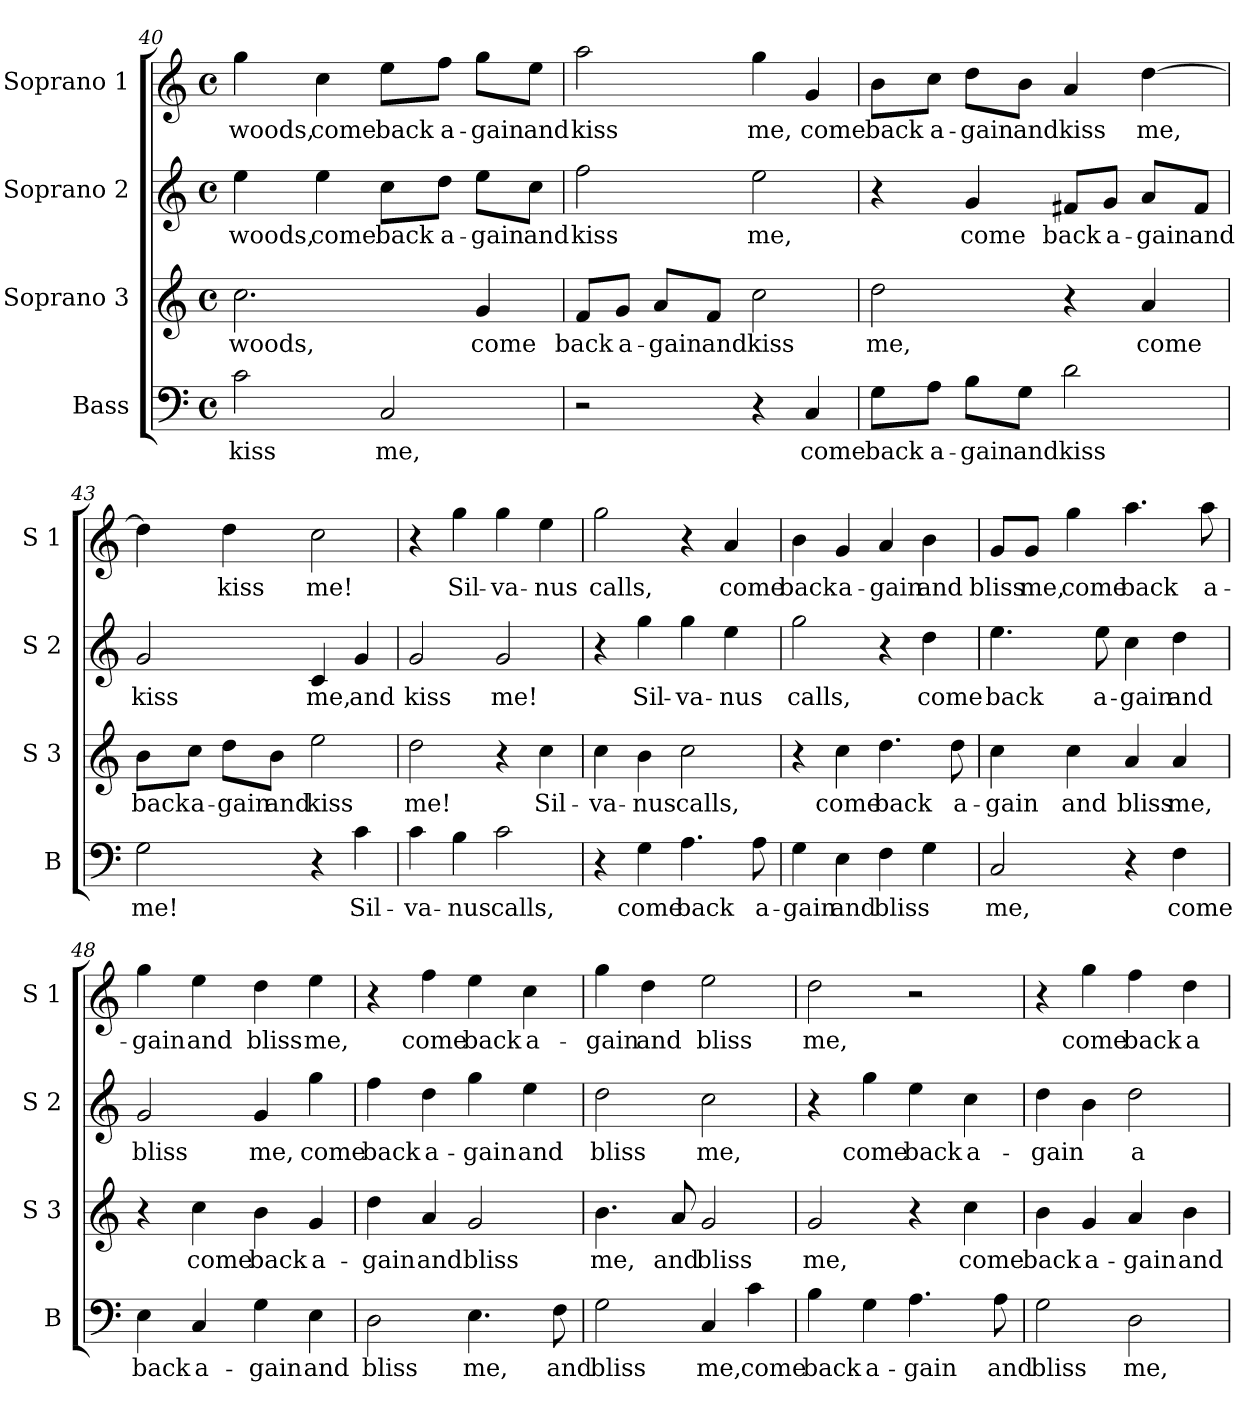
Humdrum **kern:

**kern	**text	**kern	**text	**kern	**text	**kern	**text
*part4	*part4	*part3	*part3	*part2	*part2	*part1	*part1
*staff4	*staff4	*staff3	*staff3	*staff2	*staff2	*staff1	*staff1
*I"Bass	*	*I"Soprano 3	*	*I"Soprano 2	*	*I"Soprano 1	*
*I'B	*	*I'S 3	*	*I'S 2	*	*I'S 1	*
*clefF4	*	*clefG2	*	*clefG2	*	*clefG2	*
*k[]	*	*k[]	*	*k[]	*	*k[]	*
*C:	*	*C:	*	*C:	*	*C:	*
*M4/4	*	*M4/4	*	*M4/4	*	*M4/4	*
*met(c)	*	*met(c)	*	*met(c)	*	*met(c)	*
=40	=40	=40	=40	=40	=40	=40	=40
!	!LO:LY:b	!	!LO:LY:b	!	!LO:LY:b	!	!LO:LY:b
2c\	kiss	2.cc\	woods,	4ee\	woods,	4gg\	woods,
!	!	!	!	!	!LO:LY:b	!	!LO:LY:b
.	.	.	.	4ee\	come	4cc\	come
!	!LO:LY:b	!	!	!	!LO:LY:b	!	!LO:LY:b
2C/	me,	.	.	8cc\L	back	8ee\L	back
!	!	!	!	!	!LO:LY:b	!	!LO:LY:b
.	.	.	.	8dd\J	a-	8ff\J	a-
!	!	!	!LO:LY:b	!	!LO:LY:b	!	!LO:LY:b
.	.	4g/	come	8ee\L	-gain	8gg\L	-gain
!	!	!	!	!	!LO:LY:b	!	!LO:LY:b
.	.	.	.	8cc\J	and	8ee\J	and
!!LO:LB:g=z
=41	=41	=41	=41	=41	=41	=41	=41
!	!	!	!LO:LY:b	!	!LO:LY:b	!	!LO:LY:b
2r	.	8f/L	back	2ff\	kiss	2aa\	kiss
!	!	!	!LO:LY:b	!	!	!	!
.	.	8g/J	a-	.	.	.	.
!	!	!	!LO:LY:b	!	!	!	!
.	.	8a/L	-gain	.	.	.	.
!	!	!	!LO:LY:b	!	!	!	!
.	.	8f/J	and	.	.	.	.
!	!	!	!LO:LY:b	!	!LO:LY:b	!	!LO:LY:b
4r	.	2cc\	kiss	2ee\	me,	4gg\	me,
!	!LO:LY:b	!	!	!	!	!	!LO:LY:b
4C/	come	.	.	.	.	4g/	come
=42	=42	=42	=42	=42	=42	=42	=42
!	!LO:LY:b	!	!LO:LY:b	!	!	!	!LO:LY:b
8G\L	back	2dd\	me,	4r	.	8b\L	back
!	!LO:LY:b	!	!	!	!	!	!LO:LY:b
8A\J	a-	.	.	.	.	8cc\J	a-
!	!LO:LY:b	!	!	!	!LO:LY:b	!	!LO:LY:b
8B\L	-gain	.	.	4g/	come	8dd\L	-gain
!	!LO:LY:b	!	!	!	!	!	!LO:LY:b
8G\J	and	.	.	.	.	8b\J	and
!	!LO:LY:b	!	!	!	!LO:LY:b	!	!LO:LY:b
2d\	kiss	4r	.	8f#X/L	back	4a/	kiss
!	!	!	!	!	!LO:LY:b	!	!
.	.	.	.	8g/J	a-	.	.
!	!	!	!LO:LY:b	!	!LO:LY:b	!	!LO:LY:b
.	.	4a/	come	8a/L	-gain	[4dd\	me,
!	!	!	!	!	!LO:LY:b	!	!
.	.	.	.	8f#/J	and	.	.
=43	=43	=43	=43	=43	=43	=43	=43
!	!LO:LY:b	!	!LO:LY:b	!	!LO:LY:b	!	!
2G\	me!	8b\L	back	2g/	kiss	4dd\]	.
!	!	!	!LO:LY:b	!	!	!	!
.	.	8cc\J	a-	.	.	.	.
!	!	!	!LO:LY:b	!	!	!	!LO:LY:b
.	.	8dd\L	-gain	.	.	4dd\	kiss
!	!	!	!LO:LY:b	!	!	!	!
.	.	8b\J	and	.	.	.	.
!	!	!	!LO:LY:b	!	!LO:LY:b	!	!LO:LY:b
4r	.	2ee\	kiss	4c/	me,	2cc\	me!
!	!LO:LY:b	!	!	!	!LO:LY:b	!	!
4c\	Sil-	.	.	4g/	and	.	.
=44	=44	=44	=44	=44	=44	=44	=44
!	!LO:LY:b	!	!LO:LY:b	!	!LO:LY:b	!	!
4c\	-va-	2dd\	me!	2g/	kiss	4r	.
!	!LO:LY:b	!	!	!	!	!	!LO:LY:b
4B\	-nus	.	.	.	.	4gg\	Sil-
!	!LO:LY:b	!	!	!	!LO:LY:b	!	!LO:LY:b
2c\	calls,	4r	.	2g/	me!	4gg\	-va-
!	!	!	!LO:LY:b	!	!	!	!LO:LY:b
.	.	4cc\	Sil-	.	.	4ee\	-nus
!!LO:LB:g=z
=45	=45	=45	=45	=45	=45	=45	=45
!	!	!	!LO:LY:b	!	!	!	!LO:LY:b
4r	.	4cc\	-va-	4r	.	2gg\	calls,
!	!LO:LY:b	!	!LO:LY:b	!	!LO:LY:b	!	!
4G\	come	4b\	-nus	4gg\	Sil-	.	.
!	!LO:LY:b	!	!LO:LY:b	!	!LO:LY:b	!	!
4.A\	back	2cc\	calls,	4gg\	-va-	4r	.
!	!	!	!	!	!LO:LY:b	!	!LO:LY:b
.	.	.	.	4ee\	-nus	4a/	come
!	!LO:LY:b	!	!	!	!	!	!
8A\	a-	.	.	.	.	.	.
=46	=46	=46	=46	=46	=46	=46	=46
!	!LO:LY:b	!	!	!	!LO:LY:b	!	!LO:LY:b
4G\	-gain	4r	.	2gg\	calls,	4b\	back
!	!LO:LY:b	!	!LO:LY:b	!	!	!	!LO:LY:b
4E\	and	4cc\	come	.	.	4g/	a-
!	!LO:LY:b	!	!LO:LY:b	!	!	!	!LO:LY:b
4F\	bliss	4.dd\	back	4r	.	4a/	-gain
!	!	!	!	!	!LO:LY:b	!	!LO:LY:b
4G\	.	.	.	4dd\	come	4b\	and
!	!	!	!LO:LY:b	!	!	!	!
.	.	8dd\	a-	.	.	.	.
=47	=47	=47	=47	=47	=47	=47	=47
!	!LO:LY:b	!	!LO:LY:b	!	!LO:LY:b	!	!LO:LY:b
2C/	me,	4cc\	-gain	4.ee\	back	8g/L	bliss
!	!	!	!	!	!	!	!LO:LY:b
.	.	.	.	.	.	8g/J	me,
!	!	!	!LO:LY:b	!	!	!	!LO:LY:b
.	.	4cc\	and	.	.	4gg\	come
!	!	!	!	!	!LO:LY:b	!	!
.	.	.	.	8ee\	a-	.	.
!	!	!	!LO:LY:b	!	!LO:LY:b	!	!LO:LY:b
4r	.	4a/	bliss	4cc\	-gain	4.aa\	back
!	!LO:LY:b	!	!LO:LY:b	!	!LO:LY:b	!	!
4F\	come	4a/	me,	4dd\	and	.	.
!	!	!	!	!	!	!	!LO:LY:b
.	.	.	.	.	.	8aa\	a-
=48	=48	=48	=48	=48	=48	=48	=48
!	!LO:LY:b	!	!	!	!LO:LY:b	!	!LO:LY:b
4E\	back	4r	.	2g/	bliss	4gg\	-gain
!	!LO:LY:b	!	!LO:LY:b	!	!	!	!LO:LY:b
4C/	a-	4cc\	come	.	.	4ee\	and
!	!LO:LY:b	!	!LO:LY:b	!	!LO:LY:b	!	!LO:LY:b
4G\	-gain	4b\	back	4g/	me,	4dd\	bliss
!	!LO:LY:b	!	!LO:LY:b	!	!LO:LY:b	!	!LO:LY:b
4E\	and	4g/	a-	4gg\	come	4ee\	me,
!!LO:PB:g=z
=49	=49	=49	=49	=49	=49	=49	=49
!	!LO:LY:b	!	!LO:LY:b	!	!LO:LY:b	!	!
2D\	bliss	4dd\	-gain	4ff\	back	4r	.
!	!	!	!LO:LY:b	!	!LO:LY:b	!	!LO:LY:b
.	.	4a/	and	4dd\	a-	4ff\	come
!	!LO:LY:b	!	!LO:LY:b	!	!LO:LY:b	!	!LO:LY:b
4.E\	me,	2g/	bliss	4gg\	-gain	4ee\	back
!	!	!	!	!	!LO:LY:b	!	!LO:LY:b
.	.	.	.	4ee\	and	4cc\	a-
!	!LO:LY:b	!	!	!	!	!	!
8F\	and	.	.	.	.	.	.
=50	=50	=50	=50	=50	=50	=50	=50
!	!LO:LY:b	!	!LO:LY:b	!	!LO:LY:b	!	!LO:LY:b
2G\	bliss	4.b\	me,	2dd\	bliss	4gg\	-gain
!	!	!	!	!	!	!	!LO:LY:b
.	.	.	.	.	.	4dd\	and
!	!	!	!LO:LY:b	!	!	!	!
.	.	8a/	and	.	.	.	.
!	!LO:LY:b	!	!LO:LY:b	!	!LO:LY:b	!	!LO:LY:b
4C/	me,	2g/	bliss	2cc\	me,	2ee\	bliss
!	!LO:LY:b	!	!	!	!	!	!
4c\	come	.	.	.	.	.	.
=51	=51	=51	=51	=51	=51	=51	=51
!	!LO:LY:b	!	!LO:LY:b	!	!	!	!LO:LY:b
4B\	back	2g/	me,	4r	.	2dd\	me,
!	!LO:LY:b	!	!	!	!LO:LY:b	!	!
4G\	a-	.	.	4gg\	come	.	.
!	!LO:LY:b	!	!	!	!LO:LY:b	!	!
4.A\	-gain	4r	.	4ee\	back	2r	.
!	!	!	!LO:LY:b	!	!LO:LY:b	!	!
.	.	4cc\	come	4cc\	a-	.	.
!	!LO:LY:b	!	!	!	!	!	!
8A\	and	.	.	.	.	.	.
=52	=52	=52	=52	=52	=52	=52	=52
!	!LO:LY:b	!	!LO:LY:b	!	!LO:LY:b	!	!
2G\	bliss	4b\	back	4dd\	-gain	4r	.
!	!	!	!LO:LY:b	!	!	!	!LO:LY:b
.	.	4g/	a-	4b\	.	4gg\	come
!	!LO:LY:b	!	!LO:LY:b	!	!LO:LY:b	!	!LO:LY:b
2D\	me,	4a/	-gain	2dd\	a-	4ff\	back
!	!	!	!LO:LY:b	!	!	!	!LO:LY:b
.	.	4b\	and	.	.	4dd\	a-
=	=	=	=	=	=	=	=
*-	*-	*-	*-	*-	*-	*-	*-
